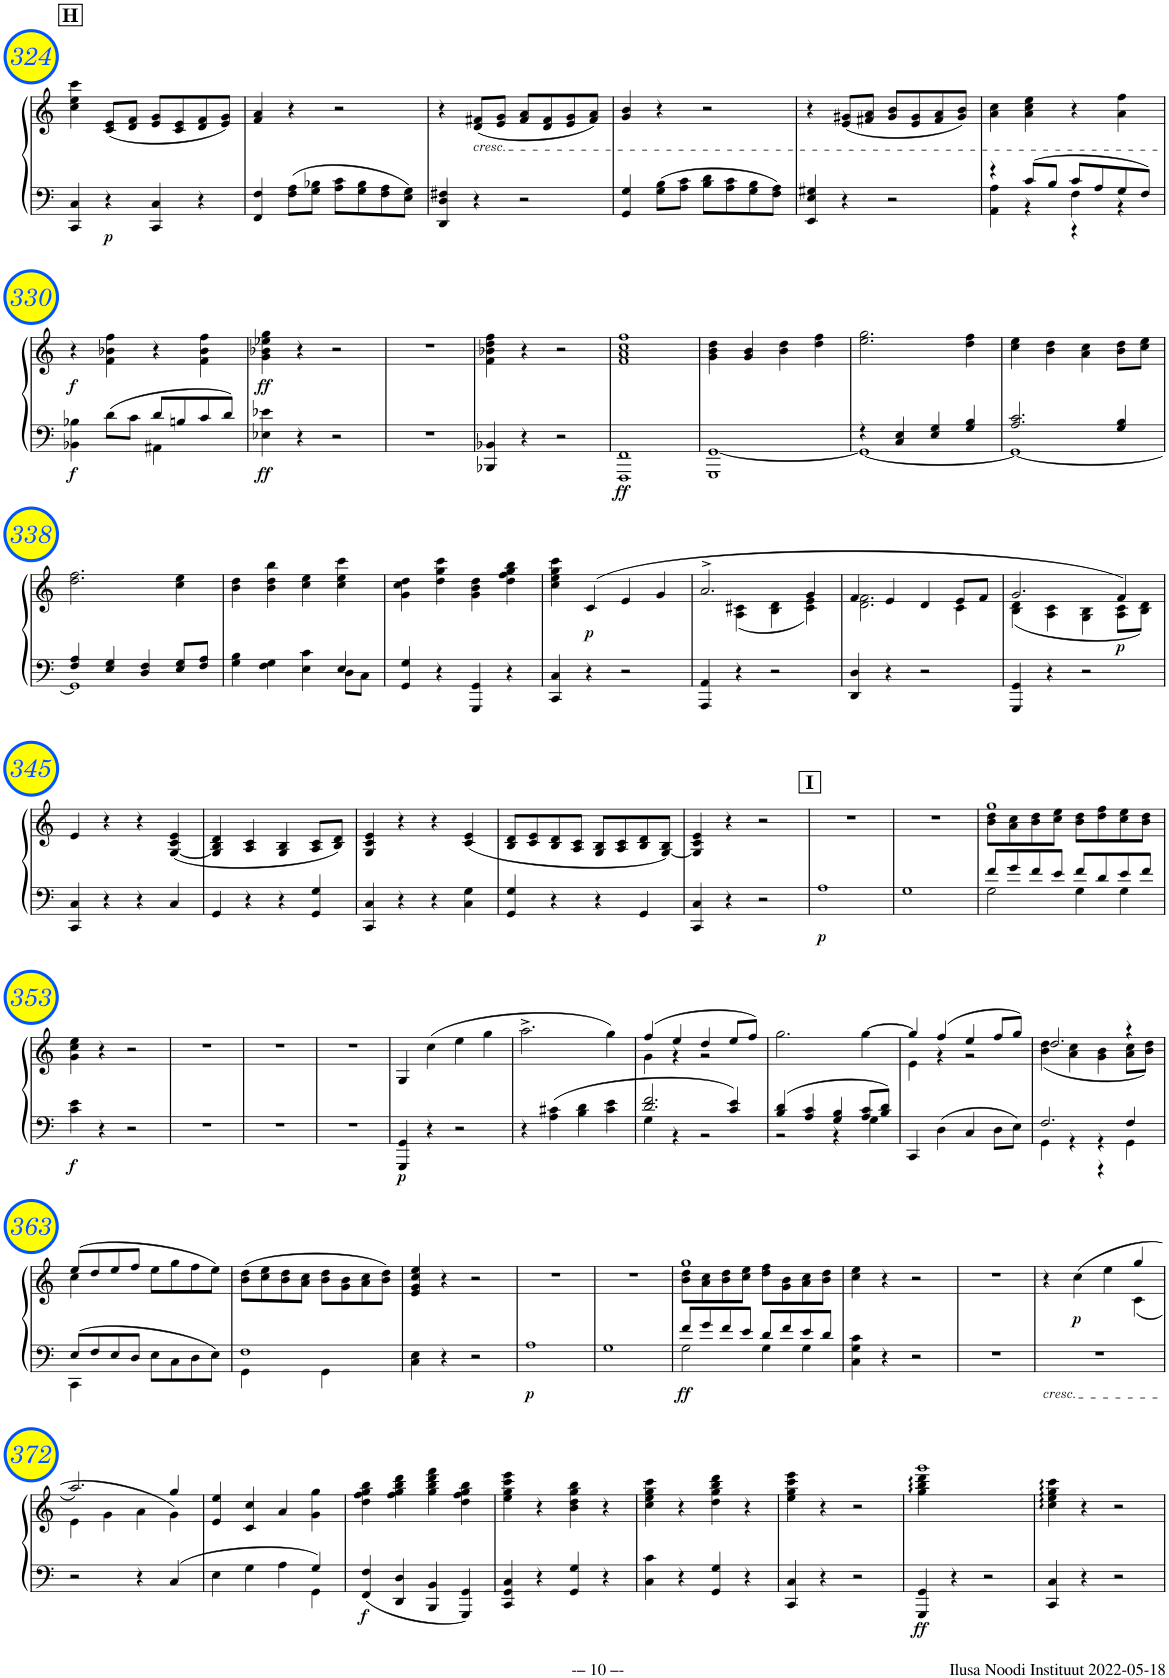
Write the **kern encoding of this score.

**kern	**kern	**dynam
*part1	*part1	*part1
*staff2	*staff1	*staff1/2
*I"Piano	*	*
*I'Pno	*	*
!!LO:PB:g=z
*clefF4	*clefG2	*
*k[]	*k[]	*
*M4/4	*M4/4	*
*met(c)	*met(c)	*
!!LO:REH:place=s1:a:B:cj:fs=14:t=H
=324	=324	=324
4CC/ 4C/	4cc\ 4ee\ 4ccc\	.
!	!	!LO:DY:b=2
4r	(8c/ 8e/L	p
.	8d/ 8f/J	.
4CC/ 4C/	8e/ 8g/L	.
.	8c/ 8e/	.
4r	8d/ 8f/	.
.	8e/ 8g/J)	.
=325	=325	=325
4FF/ 4F/	4f/ 4a/	.
8F\ 8A\L	4r	.
8G\ 8B-X\J	.	.
8A\ 8c\L	2r	.
8G\ 8B-\	.	.
8F\ 8A\	.	.
8E\ 8G\J	.	.
=326	=326	=326
4DD/ 4D/ 4F#X/	4r	.
!	!LO:TX:b:i:t=cresc.	!
4r	(8d/ 8f#X/L	.
.	8e/ 8g/J	.
2r	8f#/ 8a/L	.
.	8d/ 8f#/	.
.	8e/ 8g/	.
.	8f#/ 8a/J)	.
=327	=327	=327
4GG/ 4G/	4g/ 4b/	.
8G\ 8B\L	4r	.
8A\ 8c\J	.	.
8B\ 8d\L	2r	.
8A\ 8c\	.	.
8G\ 8B\	.	.
8F\ 8A\J	.	.
=328	=328	=328
4EE/ 4E/ 4G#X/	4r	.
4r	(8e/ 8g#X/L	.
.	8f#X/ 8a/J	.
2r	8g#/ 8b/L	.
.	8e/ 8g#/	.
.	8f#/ 8a/	.
.	8g#/ 8b/J)	.
=329	=329	=329
*^	*	*
*	*^	*	*
4r	4AA\ 4A\	2ryy	4a\ 4cc\	.
8c/L	4r	.	4a\ 4cc\ 4ee\	.
8B/J	.	.	.	.
8c/L	4F\	4r	4r	.
8A/	.	.	.	.
8G/	4r	4ryy	4a\ 4ff\	.
8F/J	.	.	.	.
*	*v	*v	*	*
!!LO:LB:g=z
=330	=330	=330	=330
!	!	!	!LO:DY:b=2
!	!	!	!LO:DY:n=1:b
4BB-X\ 4B-X\	2ryy	4r	f f
8d\L	.	4f\ 4b-X\ 4ff\	.
8c\J	.	.	.
8d/L	4AA#X\	4r	.
8Bn/	.	.	.
8c/	4ryy	4f\ 4b-\ 4ff\	.
8d/J	.	.	.
*v	*v	*	*
=331	=331	=331
!	!	!LO:DY:b=2
!	!	!LO:DY:n=1:b
4E-X\ 4e-X\	4g\ 4b-X\ 4ee-X\ 4gg\	ff ff
4r	4r	.
2r	2r	.
=332	=332	=332
1r	1r	.
=333	=333	=333
4BBB-X/ 4BB-X/	4f\ 4b-X\ 4dd\ 4ff\	.
4r	4r	.
2r	2r	.
=334	=334	=334
!	!	!LO:DY:b=2
1FFF 1FF	1f 1a 1cc 1ff	ff
=335	=335	=335
1GGG [<1GG	4g\ 4b\ 4dd\	.
.	4g/ 4b/	.
.	4b\ 4dd\	.
.	4dd\ 4ff\	.
=336	=336	=336
*^	*	*
4r	1GG_	2.ee\ 2.gg\	.
4C/ 4E/	.	.	.
4E/ 4G/	.	.	.
4G/ 4B/	.	4dd\ 4ff\	.
=337	=337	=337	=337
2.A/ 2.c/	1GG_	4cc\ 4ee\	.
.	.	4b\ 4dd\	.
.	.	4a\ 4cc\	.
4G/ 4B/	.	8b\ 8dd\L	.
.	.	8cc\ 8ee\J	.
!!LO:LB:g=z
=338	=338	=338	=338
4F/ 4A/	1GG]	2.dd\ 2.ff\	.
4E/ 4G/	.	.	.
4D/ 4F/	.	.	.
8E/ 8G/L	.	4cc\ 4ee\	.
8F/ 8A/J	.	.	.
=339	=339	=339	=339
4G\ 4B\	2.ryy	4b\ 4dd\	.
4F\ 4G\	.	4b\ 4dd\ 4bb\	.
4E\ 4c\	.	4cc\ 4ee\	.
4E/	8D\L	4cc\ 4ee\ 4ccc\	.
.	8C\J	.	.
*v	*v	*	*
=340	=340	=340
4GG/ 4G/	4g\ 4cc\ 4dd\	.
4r	4dd\ 4gg\ 4ccc\	.
4GGG/ 4GG/	4g\ 4b\ 4dd\	.
4r	4dd\ 4ff\ 4gg\ 4bb\	.
=341	=341	=341
4CC/ 4C/	4cc\ 4ee\ 4gg\ 4ccc\	.
!	!	!LO:DY:b
4r	(4c/	p
2r	4e/	.
.	4g/	.
=342	=342	=342
*	*^	*
4AAA/ 4AA/	2.a^/	4ryy	.
4r	.	(4A\ 4c#X\	.
2r	.	4B\ 4d\	.
.	4g/	4c#\ 4e\)	.
=343	=343	=343	=343
4DD/ 4D/	4f/	2.d\ 2.f\	.
4r	4e/	.	.
2r	4d/	.	.
.	8e/L	4c\	.
.	8f/J	.	.
=344	=344	=344	=344
4GGG/ 4GG/	2.g/	(4B\ 4d\	.
4r	.	4A\ 4c\	.
2r	.	4G\ 4B\	.
!	!	!	!LO:DY:b
.	4f/)	8A\ 8c\L	p
.	.	8B\ 8d\J)	.
*	*v	*v	*
!!LO:LB:g=z
=345	=345	=345
4CC/ 4C/	4e/	.
4r	4r	.
4r	4r	.
4C/	([4G/ 4c/ 4e/	.
=346	=346	=346
4GG/	4G/] 4B/ 4d/	.
4r	4A/ 4c/	.
4r	4G/ 4B/	.
4GG/ 4G/	8A/ 8c/L	.
.	8B/ 8d/J)	.
=347	=347	=347
4CC/ 4C/	4G/ 4c/ 4e/	.
4r	4r	.
4r	4r	.
4C\ 4G\	(<4c/ 4e/	.
=348	=348	=348
4GG/ 4G/	8B/ 8d/L	.
.	8c/ 8e/	.
4r	8B/ 8d/	.
.	8A/ 8c/J	.
4r	8G/ 8B/L	.
.	8A/ 8c/	.
4GG/	8B/ 8d/	.
.	[<8G/ 8B/J)	.
=349	=349	=349
4CC/ 4C/	4G/] 4c/ 4e/	.
4r	4r	.
2r	2r	.
!!LO:REH:place=s1:a:B:cj:fs=14:t=I
=350	=350	=350
!	!	!LO:DY:b=2
1A	1r	p
=351	=351	=351
1G	1r	.
=352	=352	=352
*^	*^	*
8f/L	2G\	1gg	8b\ 8dd\L	.
8g/	.	.	8a\ 8cc\	.
8f/	.	.	8b\ 8dd\	.
8e/J	.	.	8cc\ 8ee\J	.
8f/L	4G\	.	8b\ 8dd\L	.
8d/	.	.	8dd\ 8ff\	.
8e/	4G\	.	8cc\ 8ee\	.
8f/J	.	.	8b\ 8dd\J	.
*v	*v	*	*	*
!!LO:LB:g=z
=353	=353	=353	=353
!	!	!	!LO:DY:b=2
*	*v	*v	*
4c\ 4e\	4g\ 4cc\ 4ee\	f
4r	4r	.
2r	2r	.
=354	=354	=354
1r	1r	.
=355	=355	=355
1r	1r	.
=356	=356	=356
1r	1r	.
=357	=357	=357
!	!	!LO:DY:b=2
4GGG/ 4GG/	4G/	p
4r	(4cc\	.
2r	4ee\	.
.	4gg\	.
=358	=358	=358
4r	2.aa^\	.
4A\ 4c#X\	.	.
4B\ 4d\	.	.
4c#\ 4e\	4gg\)	.
=359	=359	=359
*^	*^	*
2.d/ 2.f/	4G\	(4ff/	4g\	.
.	4r	4ee/	4r	.
.	2r	4dd/	2r	.
4c/ 4e/	.	8ee/L	.	.
.	.	8ff/J)	.	.
*	*	*v	*v	*
=360	=360	=360	=360
4B/ 4d/	2r	2.gg\	.
4A/ 4c/	.	.	.
4G/ 4B/	4r	.	.
8A/ 8c/L	4G\	[4gg\	.
8B/ 8d/J	.	.	.
*v	*v	*	*
=361	=361	=361
*	*^	*
4CC/	4gg/]	4e\	.
4D\	(4ff/	4r	.
4C/	4ee/	2r	.
8D\L	8ff/L	.	.
8E\J	8gg/J)	.	.
=362	=362	=362	=362
*^	*	*	*
*	*^	*	*	*
2.F/	4GG\	2ryy	2.dd/	(4b\ 4dd\	.
.	4r	.	.	4a\ 4cc\	.
.	4r	4r	.	4g\ 4b\	.
4F/	4GG\	4ryy	4r	8a\ 8cc\L	.
.	.	.	.	8b\ 8dd\J)	.
*	*v	*v	*	*	*
!!LO:LB:g=z	!!
=363	=363	=363	=363	=363
8E/L	4CC\	(8ee/L	4cc\	.
8F/	.	8dd/	.	.
8E/	2.ryy	8ee/	2.ryy	.
8D/J	.	8ff/J	.	.
8E\L	.	8ee\L	.	.
8C\	.	8gg\	.	.
8D\	.	8ff\	.	.
8E\J	.	8ee\J)	.	.
*	*	*v	*v	*
=364	=364	=364	=364
1F	4GG\	(8b\ 8dd\L	.
.	.	8cc\ 8ee\	.
.	4ryy	8b\ 8dd\	.
.	.	8a\ 8cc\J	.
.	4GG\	8b\ 8dd\L	.
.	.	8g\ 8b\	.
.	4ryy	8a\ 8cc\	.
.	.	8b\ 8dd\J)	.
*v	*v	*	*
=365	=365	=365
4C\ 4E\	4e/ 4g/ 4cc/ 4ee/	.
4r	4r	.
2r	2r	.
=366	=366	=366
!	!	!LO:DY:b=2
1A	1r	p
=367	=367	=367
1G	1r	.
=368	=368	=368
*^	*^	*
!	!	!	!	!LO:DY:b=2
8f/L	2G\	1gg	8b\ 8dd\L	ff
8g/	.	.	8a\ 8cc\	.
8f/	.	.	8b\ 8dd\	.
8e/J	.	.	8cc\ 8ee\J	.
8d/L	4G\	.	8dd\ 8ff\L	.
8f/	.	.	8g\ 8b\	.
8e/	4G\	.	8a\ 8cc\	.
8d/J	.	.	8b\ 8dd\J	.
*v	*v	*	*	*
*	*v	*v	*
=369	=369	=369
4C\ 4G\ 4c\	4cc\ 4ee\	.
4r	4r	.
2r	2r	.
=370	=370	=370
1r	1r	.
=371	=371	=371
*	*^	*
!LO:TX:b:i:t=cresc.	!	!	!
1r	4r	2.ryy	.
!	!	!	!LO:DY:b
.	(>4cc\	.	p
.	4ee\	.	.
.	4gg/	(4c\	.
!!LO:LB:g=z	!!
=372	=372	=372	=372
2r	2.aa/)	4e\	.
.	.	4g\	.
4r	.	4a\	.
4C/	4gg/	4g\)	.
*	*v	*v	*
=373	=373	=373
*^	*	*
4E\	2.ryy	4e/ 4ee/	.
4G\	.	4c/ 4cc/	.
4A\	.	4a/	.
4G/	4GG\	4g\ 4gg\	.
=374	=374	=374	=374
!	!	!	!LO:DY:b=2
*v	*v	*	*
4FF/ 4F/	4dd\ 4ff\ 4gg\ 4bb\	f
4DD/ 4D/	4ff\ 4gg\ 4bb\ 4ddd\	.
4BBB/ 4BB/	4gg\ 4bb\ 4ddd\ 4fff\	.
4GGG/ 4GG/	4dd\ 4ff\ 4gg\ 4bb\	.
=375	=375	=375
4CC/ 4GG/ 4C/	4ee\ 4gg\ 4ccc\ 4eee\	.
4r	4r	.
4GG/ 4G/	4b\ 4dd\ 4gg\ 4bb\	.
4r	4r	.
=376	=376	=376
4C\ 4c\	4cc\ 4ee\ 4gg\ 4ccc\	.
4r	4r	.
4GG/ 4G/	4dd\ 4gg\ 4bb\ 4ddd\	.
4r	4r	.
=377	=377	=377
4CC/ 4C/	4ee\ 4gg\ 4ccc\ 4eee\	.
4r	4r	.
2r	2r	.
=378	=378	=378
*	*^	*
!	!	!	!LO:DY:b=2
4GGG/ 4GG/	1ggg	4gg\:: 4bb\:: 4ddd\::	ff
4r	.	2.ryy	.
2r	.	.	.
*	*v	*v	*
=379	=379	=379
4CC/ 4C/	4cc\:: 4ee\:: 4gg\:: 4ccc\::	.
4r	4r	.
2r	2r	.
=	=	=
*-	*-	*-
